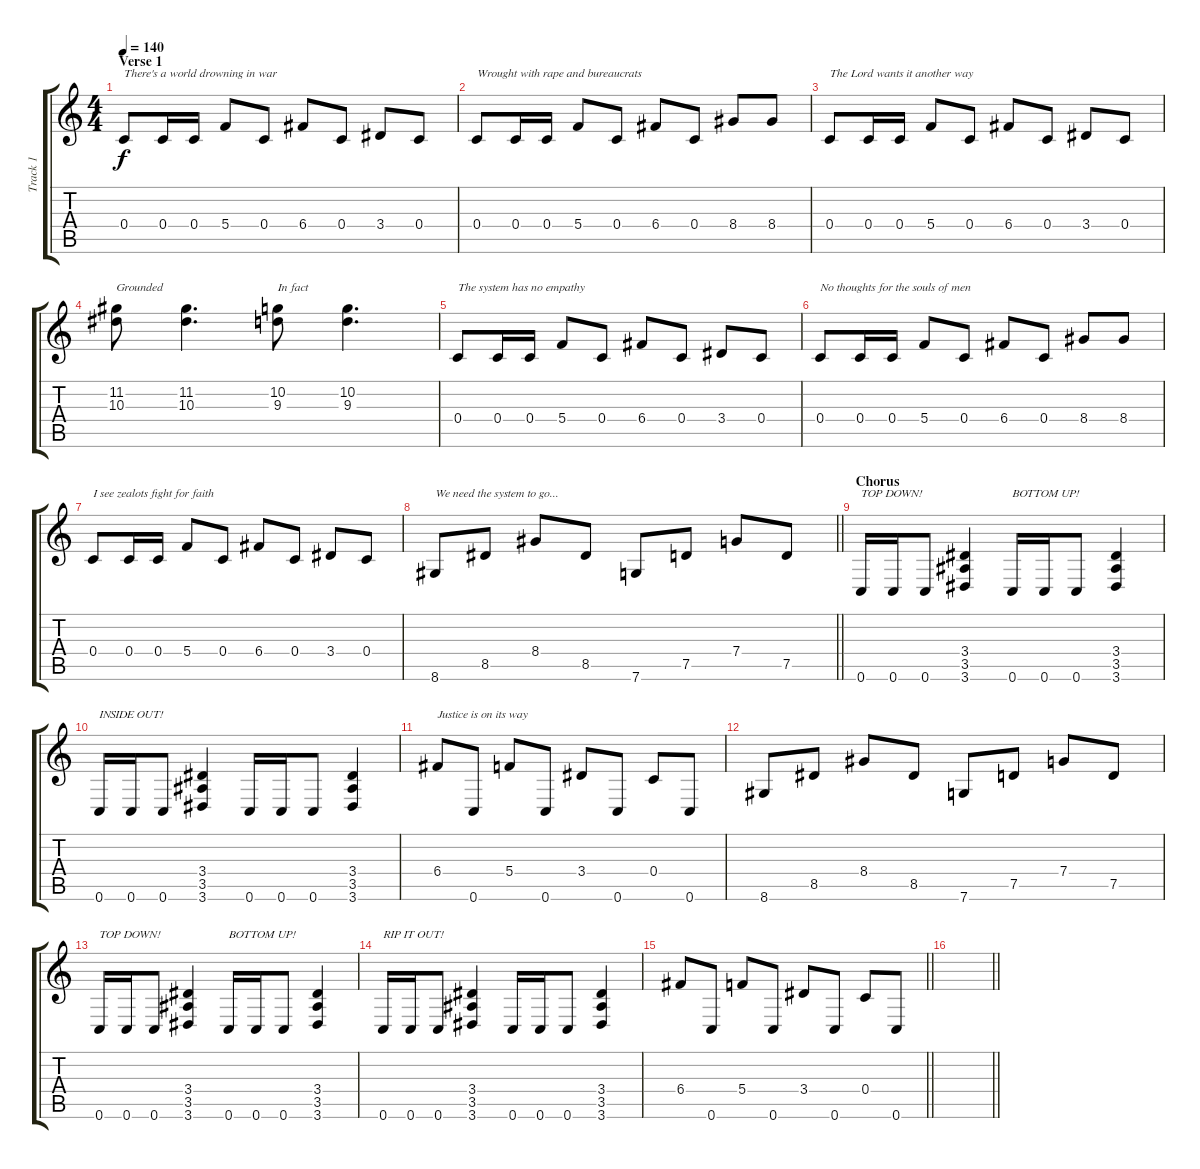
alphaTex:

\track ("Track 1" "Track 1") {instrument distortionguitar}
\staff {score tabs}
\tuning (D4 A3 F3 C3 G2 C2) {hide}
\ts (4 4)
\section ("" "Verse 1")
\tempo 140
\clef g2
\ks c
0.4.8{txt "There's a world drowning in war" dy f} 0.4.16 0.4.16 5.4.8 0.4.8 6.4.8 0.4.8 3.4.8 0.4.8 |
0.4.8{txt "Wrought with rape and bureaucrats"} 0.4.16 0.4.16 5.4.8 0.4.8 6.4.8 0.4.8 8.4.8 8.4.8 |
0.4.8{txt "The Lord wants it another way"} 0.4.16 0.4.16 5.4.8 0.4.8 6.4.8 0.4.8 3.4.8 0.4.8 |
(11.2 10.3).8{txt "Grounded"} (11.2 10.3).4{d} (10.2 9.3).8{txt "In fact"} (10.2 9.3).4{d} |
0.4.8{txt "The system has no empathy"} 0.4.16 0.4.16 5.4.8 0.4.8 6.4.8 0.4.8 3.4.8 0.4.8 |
0.4.8{txt "No thoughts for the souls of men"} 0.4.16 0.4.16 5.4.8 0.4.8 6.4.8 0.4.8 8.4.8 8.4.8 |
0.4.8{txt "I see zealots fight for faith"} 0.4.16 0.4.16 5.4.8 0.4.8 6.4.8 0.4.8 3.4.8 0.4.8 |
\barLineRight lightlight
8.6.8{txt "We need the system to go..."} 8.5.8 8.4.8 8.5.8 7.6.8 7.5.8 7.4.8 7.5.8 |
\section ("" "Chorus")
0.6.16{txt "TOP DOWN!"} 0.6.16 0.6.8 (3.4 3.5 3.6).4 0.6.16{txt "BOTTOM UP!"} 0.6.16 0.6.8 (3.4 3.5 3.6).4 |
0.6.16{txt "INSIDE OUT!"} 0.6.16 0.6.8 (3.4 3.5 3.6).4 0.6.16 0.6.16 0.6.8 (3.4 3.5 3.6).4 |
6.4.8{txt "Justice is on its way"} 0.6.8 5.4.8 0.6.8 3.4.8 0.6.8 0.4.8 0.6.8 |
8.6.8 8.5.8 8.4.8 8.5.8 7.6.8 7.5.8 7.4.8 7.5.8 |
0.6.16{txt "TOP DOWN!"} 0.6.16 0.6.8 (3.4 3.5 3.6).4 0.6.16{txt "BOTTOM UP!"} 0.6.16 0.6.8 (3.4 3.5 3.6).4 |
0.6.16{txt "RIP IT OUT!"} 0.6.16 0.6.8 (3.4 3.5 3.6).4 0.6.16 0.6.16 0.6.8 (3.4 3.5 3.6).4 |
\barLineRight lightlight
6.4.8 0.6.8 5.4.8 0.6.8 3.4.8 0.6.8 0.4.8 0.6.8 |
\barLineRight lightlight
